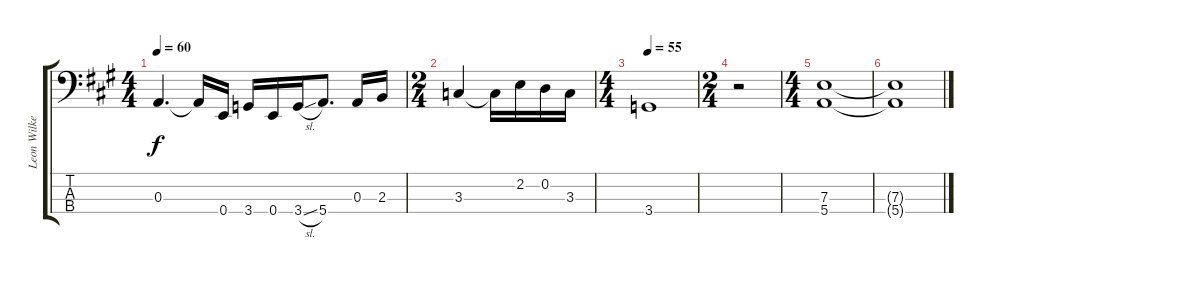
\track ("Leon Wilkeson - Bass Guitar" "Leon Wilke") {instrument electricbasspick}
\staff {score tabs}
\tuning (G2 D2 A1 E1) {hide}
\ts (4 4)
\tempo 60
\clef f4
\ks f#minor
0.3.4{d dy f} 0.3{t}.16 0.4.16 3.4.16 0.4.16 3.4{sl}.16 5.4.8{d} 0.3.16 2.3.16 |
\ts (2 4)
3.3.4 3.3{t}.16 2.2.16 0.2.16 3.3.16 |
\ts (4 4)
\tempo 55
3.4.1 |
\ts (2 4)
r.2 |
\ts (4 4)
(7.3 5.4).1 |
(7.3{t} 5.4{t}).1
